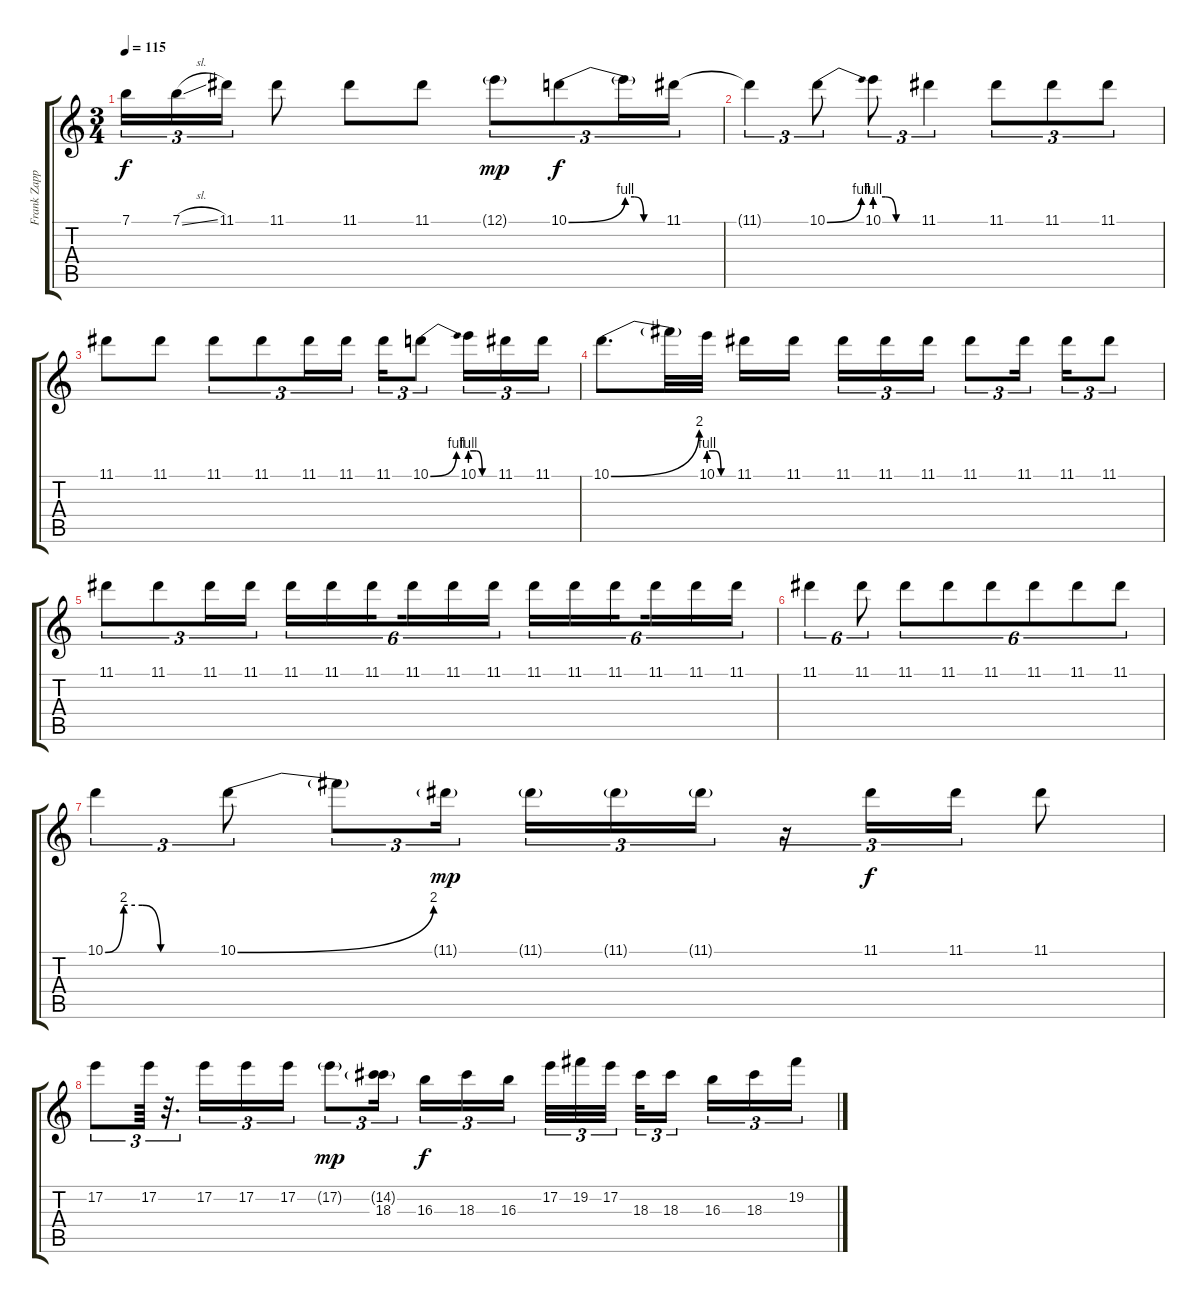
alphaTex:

\track ("Frank Zappa" "Frank Zapp") {instrument distortionguitar}
\staff {score tabs}
\tuning (E4 B3 G3 D3 A2 E2) {hide}
\ts (3 4)
\tempo 115
\clef g2
\ks c
7.1.16{tu (3 2) dy f} 7.1{sl}.16{tu (3 2)} 11.1.16{tu (3 2)} 11.1.8 11.1.8 11.1.8 12.1{g}.8{tu (3 2) dy mp} 10.1{be (bend 0 0 60 4)}.8{tu (3 2) dy f} 10.1{be (custom 0 4 15 4 30 0 60 0) t}.16{tu (3 2)} 11.1.16{tu (3 2)} |
11.1{t}.4{tu (3 2)} 10.1{be (bend 0 0 60 4)}.8{tu (3 2)} 10.1{be (custom 0 4 15 4 30 0 60 0)}.8{tu (3 2)} 11.1.4{tu (3 2)} 11.1.8{tu (3 2)} 11.1.8{tu (3 2)} 11.1.8{tu (3 2)} |
11.1.8 11.1.8 11.1.8{tu (3 2)} 11.1.8{tu (3 2)} 11.1.16{tu (3 2)} 11.1.16{tu (3 2)} 11.1.16{tu (3 2)} 10.1{be (bend 0 0 60 4)}.8{tu (3 2)} 10.1{be (custom 0 4 15 4 30 0 60 0)}.16{tu (3 2)} 11.1.16{tu (3 2)} 11.1.16{tu (3 2)} |
10.1{be (bend 0 0 60 8)}.8{d} 10.1{t}.32 10.1{be (custom 0 4 15 4 30 0 60 0)}.32 11.1.16 11.1.16{beam splitsecondary} 11.1.16{tu (3 2)} 11.1.16{tu (3 2)} 11.1.16{tu (3 2)} 11.1.8{tu (3 2)} 11.1.16{tu (3 2) beam splitsecondary} 11.1.16{tu (3 2)} 11.1.8{tu (3 2)} |
11.1.8{tu (3 2)} 11.1.8{tu (3 2)} 11.1.16{tu (3 2)} 11.1.16{tu (3 2)} 11.1.16{tu (6 4)} 11.1.16{tu (6 4)} 11.1.16{tu (6 4) beam splitsecondary} 11.1.16{tu (6 4)} 11.1.16{tu (6 4)} 11.1.16{tu (6 4)} 11.1.16{tu (6 4)} 11.1.16{tu (6 4)} 11.1.16{tu (6 4) beam splitsecondary} 11.1.16{tu (6 4)} 11.1.16{tu (6 4)} 11.1.16{tu (6 4)} |
11.1.4{tu (6 4)} 11.1.8{tu (6 4)} 11.1.8{tu (6 4)} 11.1.8{tu (6 4)} 11.1.8{tu (6 4)} 11.1.8{tu (6 4)} 11.1.8{tu (6 4)} 11.1.8{tu (6 4)} |
10.1{be (custom 0 0 10 8 20 8 30 0 60 0)}.4{tu (3 2)} 10.1{be (bend 0 0 60 8)}.8{tu (3 2)} 10.1{t}.8{tu (3 2)} 11.1{g}.16{tu (3 2) dy mp beam splitsecondary} 11.1{g}.16{tu (3 2)} 11.1{g}.16{tu (3 2)} 11.1{g}.16{tu (3 2)} r.16{tu (3 2)} 11.1.16{tu (3 2) dy f} 11.1.16{tu (3 2)} 11.1.8 |
17.2.8{tu (3 2)} 17.2.64{tu (3 2)} r.32{d tu (3 2)} 17.2.16{tu (3 2)} 17.2.16{tu (3 2)} 17.2.16{tu (3 2)} 17.2{g}.8{tu (3 2) dy mp} (14.2{g} 18.3).16{tu (3 2) beam splitsecondary} 16.3.16{tu (3 2) dy f} 18.3.16{tu (3 2)} 16.3.16{tu (3 2)} 17.2.32{tu (3 2)} 19.2.32{tu (3 2)} 17.2.32{tu (3 2) beam splitsecondary} 18.3.32{tu (3 2)} 18.3.16{tu (3 2) beam splitsecondary} 16.3.16{tu (3 2)} 18.3.16{tu (3 2)} 19.2.16{tu (3 2)}
